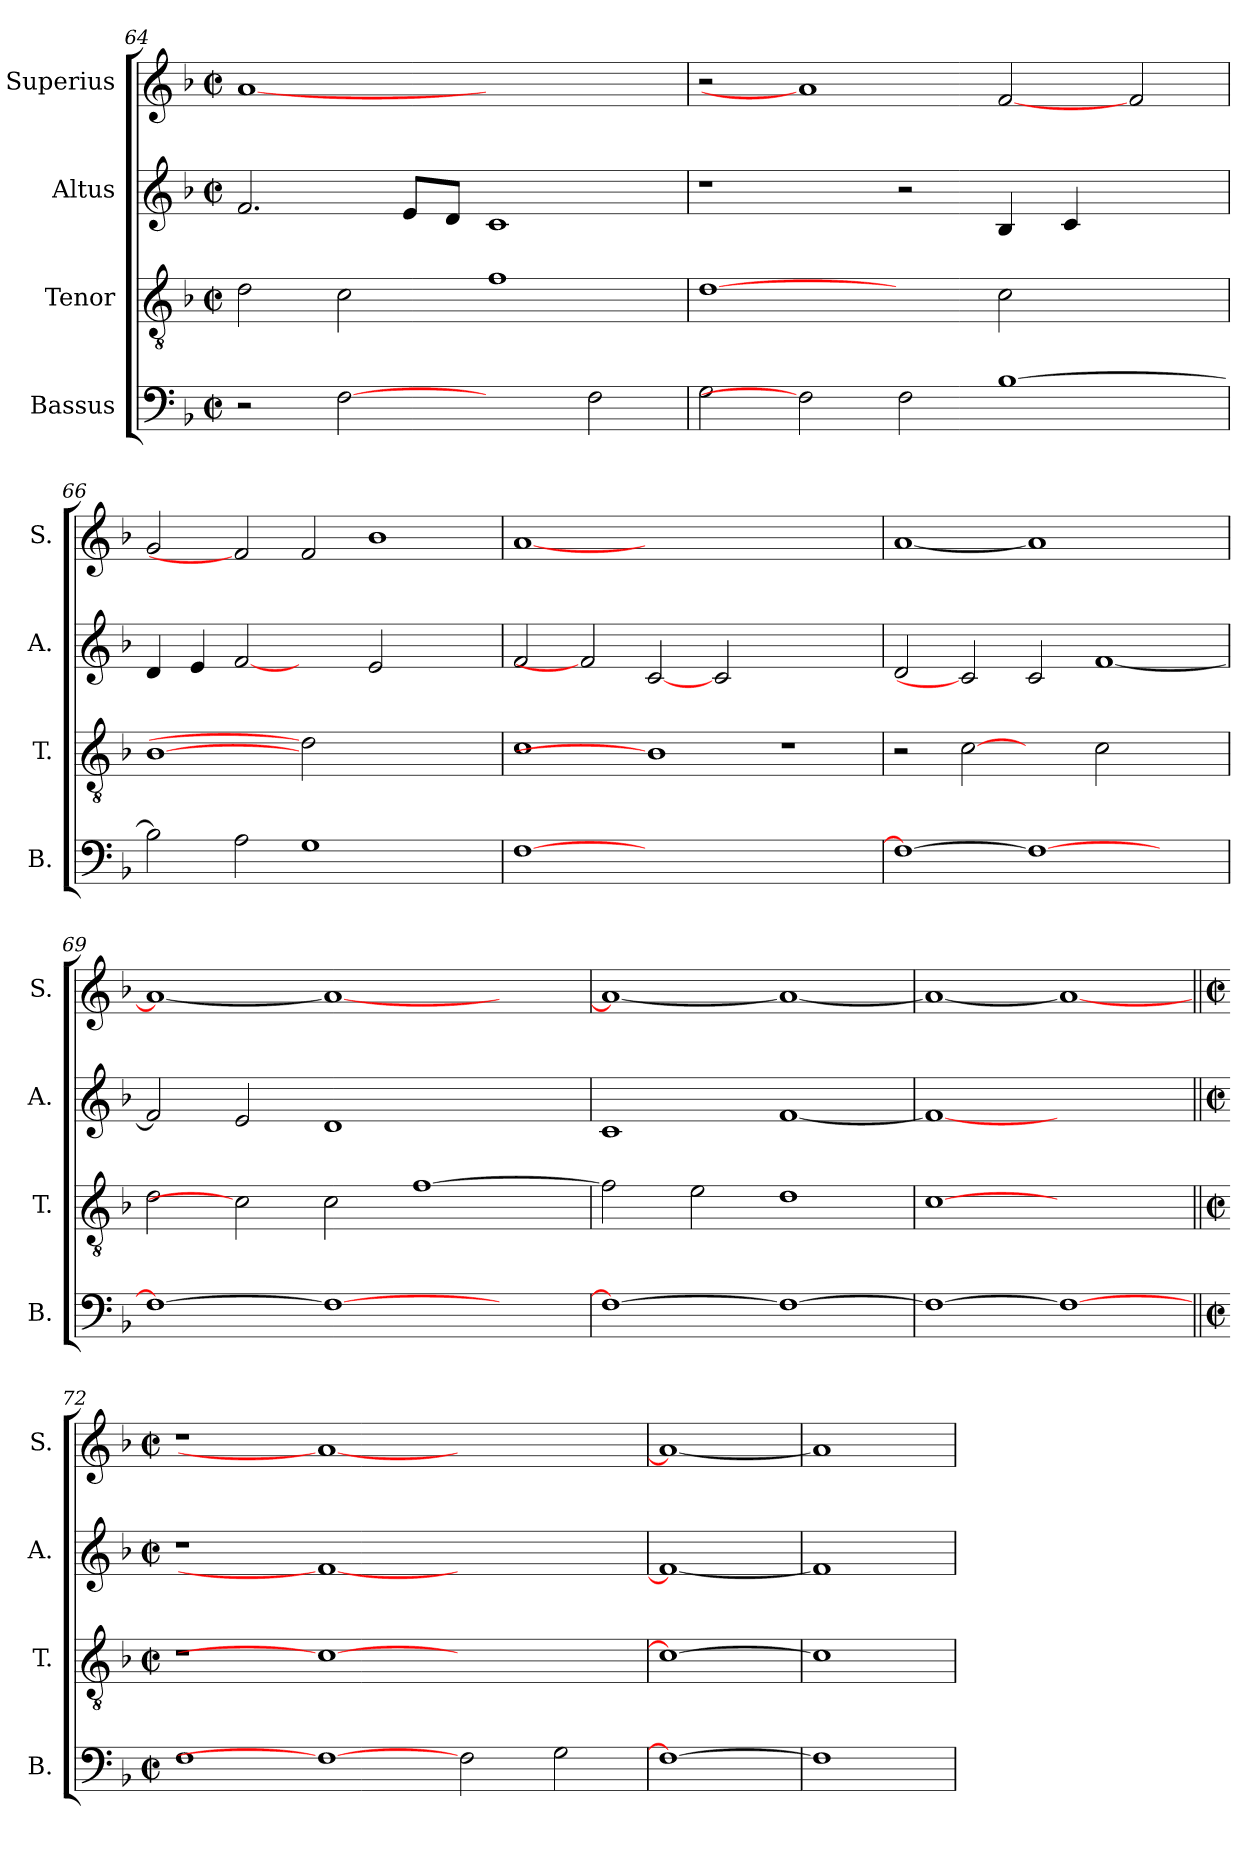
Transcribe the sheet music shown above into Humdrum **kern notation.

**kern	**kern	**kern	**kern
*part4	*part3	*part2	*part1
*staff4	*staff3	*staff2	*staff1
*I"Bassus	*I"Tenor	*I"Altus	*I"Superius
*I'B.	*I'T.	*I'A.	*I'S.
*clefF4	*clefGv2	*clefG2	*clefG2
*	*ITrd7c12	*	*
*k[b-]	*k[b-]	*k[b-]	*k[b-]
*F:	*F:	*F:	*F:
*M2/2	*M2/2	*M2/2	*M2/2
*met(c|)	*met(c|)	*met(c|)	*met(c|)
=64	=64	=64	=64
2r	2Di\	2.fi/	[1ai
[2Fi	2Ci\	.	.
.	.	8ei/L	.
.	.	8di/J	.
2ryy	1Fi	1ci	1ryy
2Fi\	.	.	.
=65	=65	=65	=65
2Gi\	[1Di	1r	2r
2Fi]	.	.	1ai]
2Fi\	2ryy	2r	.
[>1B-i	2Ci\	4B-i/	[2fi
.	.	4ci/	.
.	2ryy	2ryy	2fi/
!!LO:LB:g=z
=66	=66	=66	=66
2B-i\]	[1BB-i	4di/	2gi/
.	.	4ei/	.
2Ai\	.	[2fi	2fi]
1Gi	2Di]	2ryy	2fi/
.	1ryy	2ei/	1b-i
2ryy	.	2ryy	.
=67	=67	=67	=67
[>1Fi	1Ci	2fi/	[1ai
.	.	2fi]	.
0ryy	1BB-i]	[2ci	0ryy
.	.	2ci/	.
.	1r	1ryy	.
=68	=68	=68	=68
1Fi_>	2r	2di/	[<1ai
.	[2Ci	2ci]	.
1Fi_	2ryy	2ci/	1ai]
.	2Ci\	[<1fi	.
2ryy	2ryy	.	2ryy
=69	=69	=69	=69
1Fi_>	2Di\	2fi/]	1ai_<
.	2Ci]	2ei/	.
1Fi_	2Ci\	1di	1ai_
.	[>1Fi	.	.
2ryy	.	2ryy	2ryy
=70	=70	=70	=70
1Fi_>	2Fi\]	1ci	1ai_<
.	2Ei\	.	.
1Fi_	1Di	[<1fi	1ai_
=71	=71	=71	=71
1Fi_>	[1Ci	1fi_<	1ai_<
1Fi_	1ryy	1ryy	1ai_
!!LO:LB:g=z
=72||	=72||	=72||	=72||
*M2/2	*M2/2	*M2/2	*M2/2
*met(c|)	*met(c|)	*met(c|)	*met(c|)
!	!LO:N:vis=1	!LO:N:vis=1	!LO:N:vis=1
1Fi	1r	1r	1r
1Fi_	1Ci_	1fi_	1ai_
2Fi\	1ryy	1ryy	1ryy
2Gi\	.	.	.
=73	=73	=73	=73
1Fi_	1Ci_	1fi_	1ai_
=74	=74	=74	=74
1Fi]	1Ci]	1fi]	1ai]
=	=	=	=
*-	*-	*-	*-
